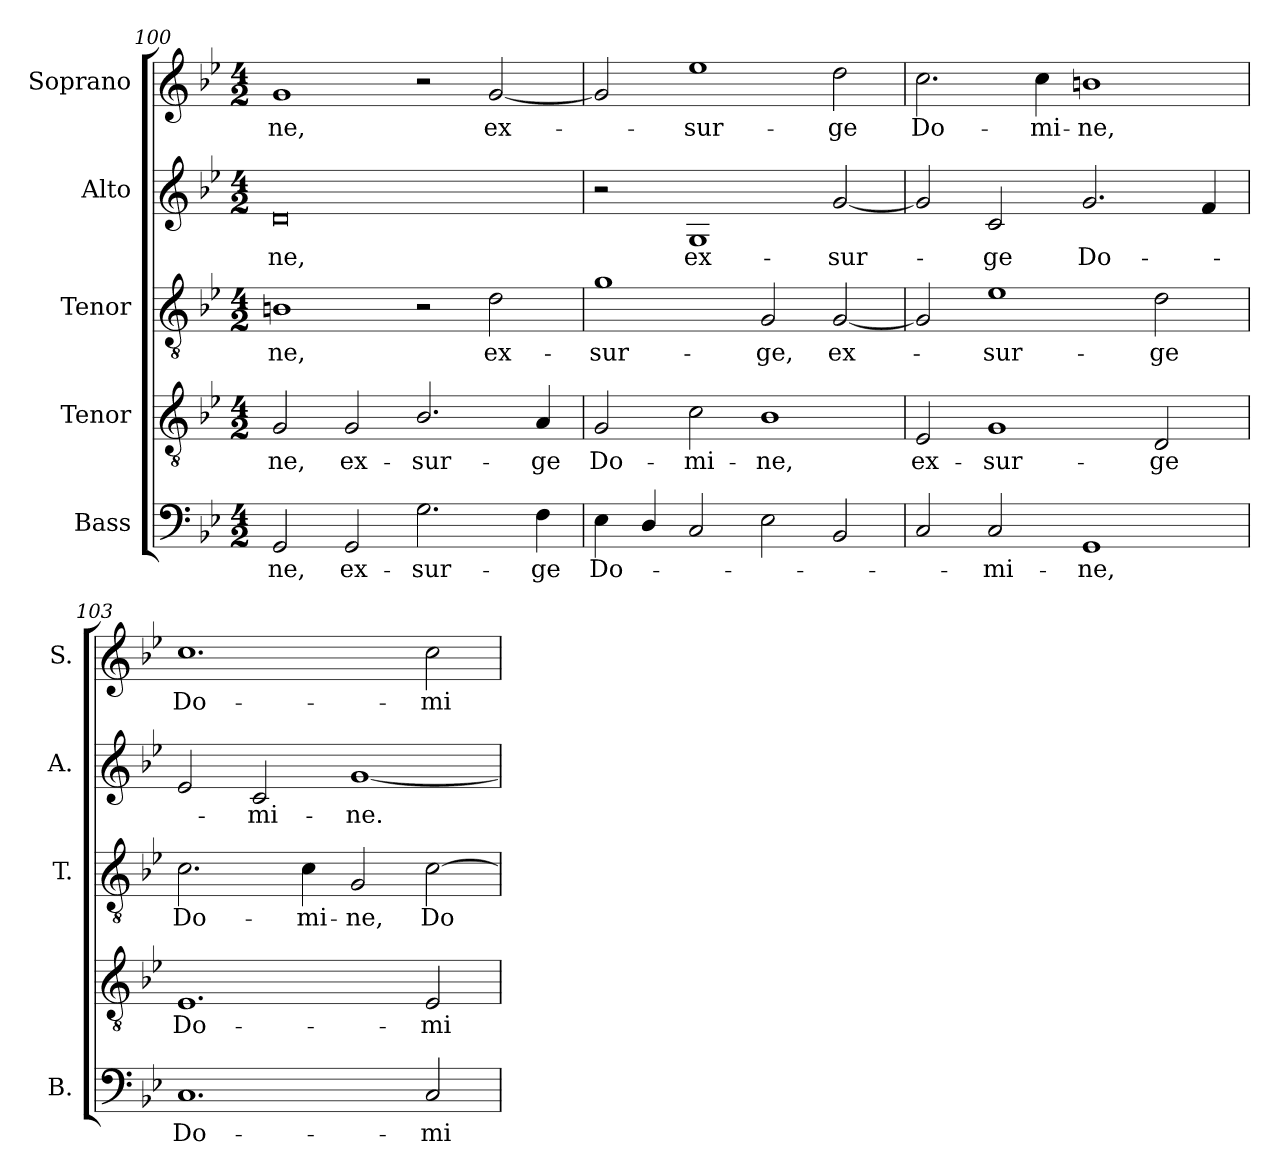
**kern	**text	**kern	**text	**kern	**text	**kern	**text	**kern	**text
*part5	*part5	*part4	*part4	*part3	*part3	*part2	*part2	*part1	*part1
*staff5	*staff5	*staff4	*staff4	*staff3	*staff3	*staff2	*staff2	*staff1	*staff1
*I"Bass	*	*I"Tenor	*	*I"Tenor	*	*I"Alto	*	*I"Soprano	*
*I'B.	*	*	*	*I'T.	*	*I'A.	*	*I'S.	*
*clefF4	*	*clefGv2	*	*clefGv2	*	*clefG2	*	*clefG2	*
*	*	*ITrd7c12	*	*ITrd7c12	*	*	*	*	*
*k[b-e-]	*	*k[b-e-]	*	*k[b-e-]	*	*k[b-e-]	*	*k[b-e-]	*
*B-:	*	*B-:	*	*B-:	*	*B-:	*	*B-:	*
*M4/2	*	*M4/2	*	*M4/2	*	*M4/2	*	*M4/2	*
=100	=100	=100	=100	=100	=100	=100	=100	=100	=100
!	!LO:LY:b:color=#000000	!	!	!	!	!	!	!	!
!	!	!	!LO:LY:b:color=#000000	!	!	!	!	!	!
!	!	!	!	!	!LO:LY:b:color=#000000	!	!	!	!
!	!	!	!	!	!	!	!LO:LY:b:color=#000000	!	!
!	!	!	!	!	!	!	!	!	!LO:LY:b:color=#000000
2GGi/	-ne,	2GGi/	-ne,	1BBni	-ne,	0di	-ne,	1gi	-ne,
!	!LO:LY:b:color=#000000	!	!	!	!	!	!	!	!
!	!	!	!LO:LY:b:color=#000000	!	!	!	!	!	!
2GGi/	ex-	2GGi/	ex-	.	.	.	.	.	.
!	!LO:LY:b:color=#000000	!	!	!	!	!	!	!	!
!	!	!	!LO:LY:b:color=#000000	!	!	!	!	!	!
2.Gi\	-sur-	2.BB-i/	-sur-	2r	.	.	.	2r	.
!	!	!	!	!	!LO:LY:b:color=#000000	!	!	!	!
!	!	!	!	!	!	!	!	!	!LO:LY:b:color=#000000
.	.	.	.	2Di\	ex-	.	.	[2gi/	ex-
!	!LO:LY:b:color=#000000	!	!	!	!	!	!	!	!
!	!	!	!LO:LY:b:color=#000000	!	!	!	!	!	!
4Fi\	-ge	4AAi/	-ge	.	.	.	.	.	.
!!LO:LB:g=z
=101	=101	=101	=101	=101	=101	=101	=101	=101	=101
!	!LO:LY:b:color=#000000	!	!	!	!	!	!	!	!
!	!	!	!LO:LY:b:color=#000000	!	!	!	!	!	!
!	!	!	!	!	!LO:LY:b:color=#000000	!	!	!	!
4E-i\	Do-	2GGi/	Do-	1Gi	-sur-	2r	.	2gi/]	.
4Di/	.	.	.	.	.	.	.	.	.
!	!	!	!LO:LY:b:color=#000000	!	!	!	!	!	!
!	!	!	!	!	!	!	!LO:LY:b:color=#000000	!	!
!	!	!	!	!	!	!	!	!	!LO:LY:b:color=#000000
2Ci/	.	2Ci\	-mi-	.	.	1Gi	ex-	1ee-i	-sur-
!	!	!	!LO:LY:b:color=#000000	!	!	!	!	!	!
!	!	!	!	!	!LO:LY:b:color=#000000	!	!	!	!
2E-i\	.	1BB-i	-ne,	2GGi/	-ge,	.	.	.	.
!	!	!	!	!	!LO:LY:b:color=#000000	!	!	!	!
!	!	!	!	!	!	!	!LO:LY:b:color=#000000	!	!
!	!	!	!	!	!	!	!	!	!LO:LY:b:color=#000000
2BB-i/	.	.	.	[2GGi/	ex-	[2gi/	-sur-	2ddi\	-ge
=102	=102	=102	=102	=102	=102	=102	=102	=102	=102
!	!	!	!LO:LY:b:color=#000000	!	!	!	!	!	!
!	!	!	!	!	!	!	!	!	!LO:LY:b:color=#000000
2Ci/	.	2EE-i/	ex-	2GGi/]	.	2gi/]	.	2.cci\	Do-
!	!LO:LY:b:color=#000000	!	!	!	!	!	!	!	!
!	!	!	!LO:LY:b:color=#000000	!	!	!	!	!	!
!	!	!	!	!	!LO:LY:b:color=#000000	!	!	!	!
!	!	!	!	!	!	!	!LO:LY:b:color=#000000	!	!
2Ci/	-mi-	1GGi	-sur-	1E-i	-sur-	2ci/	-ge	.	.
!	!	!	!	!	!	!	!	!	!LO:LY:b:color=#000000
.	.	.	.	.	.	.	.	4cci\	-mi-
!	!LO:LY:b:color=#000000	!	!	!	!	!	!	!	!
!	!	!	!	!	!	!	!LO:LY:b:color=#000000	!	!
!	!	!	!	!	!	!	!	!	!LO:LY:b:color=#000000
1GGi	-ne,	.	.	.	.	2.gi/	Do-	1bni	-ne,
!	!	!	!LO:LY:b:color=#000000	!	!	!	!	!	!
!	!	!	!	!	!LO:LY:b:color=#000000	!	!	!	!
.	.	2DDi/	-ge	2Di\	-ge	.	.	.	.
.	.	.	.	.	.	4fi/	.	.	.
=103	=103	=103	=103	=103	=103	=103	=103	=103	=103
!	!LO:LY:b:color=#000000	!	!	!	!	!	!	!	!
!	!	!	!LO:LY:b:color=#000000	!	!	!	!	!	!
!	!	!	!	!	!LO:LY:b:color=#000000	!	!	!	!
!	!	!	!	!	!	!	!	!	!LO:LY:b:color=#000000
1.Ci	Do-	1.EE-i	Do-	2.Ci\	Do-	2e-i/	.	1.cci	Do-
!	!	!	!	!	!	!	!LO:LY:b:color=#000000	!	!
.	.	.	.	.	.	2ci/	-mi-	.	.
!	!	!	!	!	!LO:LY:b:color=#000000	!	!	!	!
.	.	.	.	4Ci\	-mi-	.	.	.	.
!	!	!	!	!	!LO:LY:b:color=#000000	!	!	!	!
!	!	!	!	!	!	!	!LO:LY:b:color=#000000	!	!
.	.	.	.	2GGi/	-ne,	[1gi	-ne.	.	.
!	!LO:LY:b:color=#000000	!	!	!	!	!	!	!	!
!	!	!	!LO:LY:b:color=#000000	!	!	!	!	!	!
!	!	!	!	!	!LO:LY:b:color=#000000	!	!	!	!
!	!	!	!	!	!	!	!	!	!LO:LY:b:color=#000000
2Ci/	-mi-	2EE-i/	-mi-	[2Ci\	Do-	.	.	2cci\	-mi-
=	=	=	=	=	=	=	=	=	=
*-	*-	*-	*-	*-	*-	*-	*-	*-	*-
